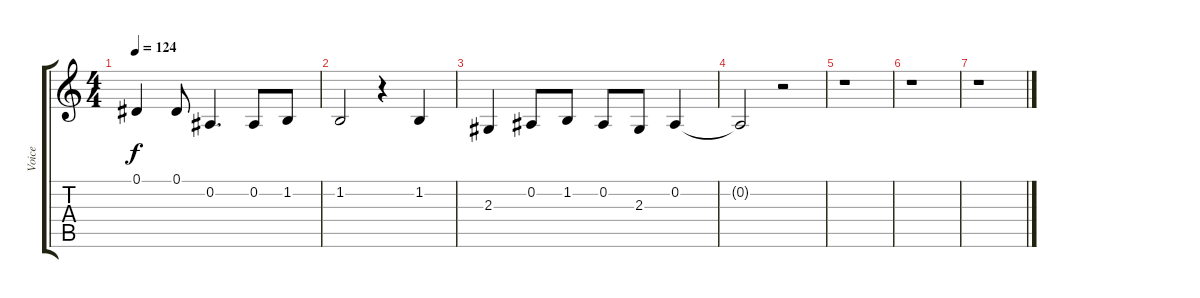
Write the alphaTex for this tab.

\track ("Voice" "Voice") {instrument lead6voice}
\staff {score tabs}
\tuning (Eb4 Bb3 Gb3 Db3 Ab2 Eb2) {hide}
\ts (4 4)
\tempo 124
\clef g2
\ks c
0.1.4{dy f} 0.1.8 0.2.4{d} 0.2.8 1.2.8 |
1.2.2 r.4 1.2.4 |
2.3.4 0.2.8 1.2.8 0.2.8 2.3.8 0.2.4 |
0.2{t}.2 r.2 |
r.1 |
r.1 |
r.1
